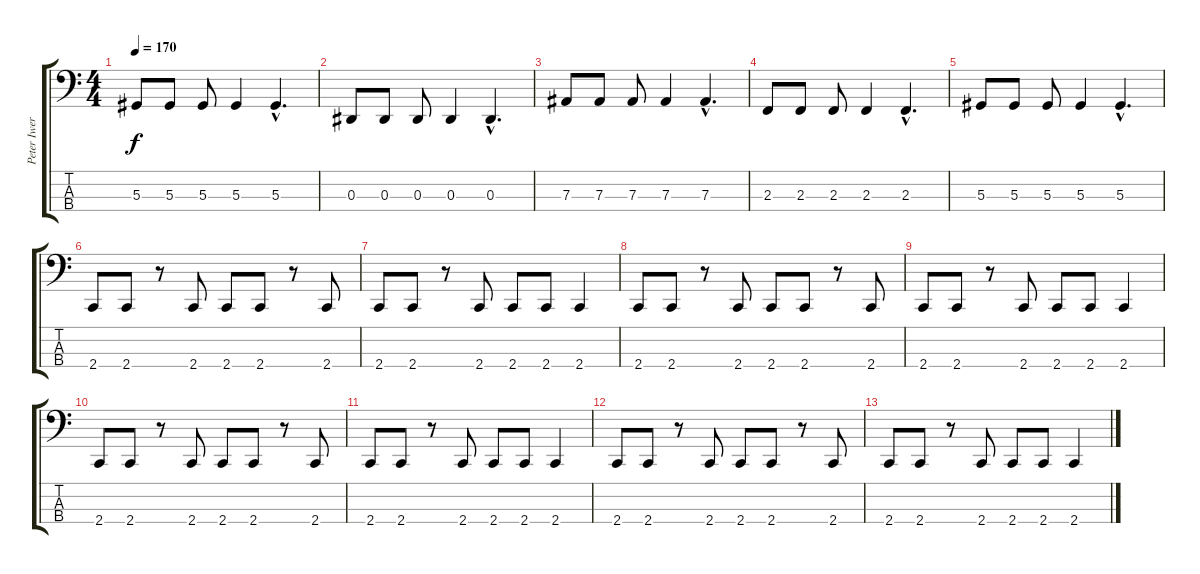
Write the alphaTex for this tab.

\track ("Peter Iwers" "Peter Iwer") {instrument electricbassfinger}
\staff {score tabs}
\tuning (Db2 Ab1 Eb1 Bb0) {hide}
\ts (4 4)
\tempo 170
\clef f4
\ks c
5.3.8{dy f} 5.3.8 5.3.8 5.3.4 5.3{hac}.4{d} |
0.3.8 0.3.8 0.3.8 0.3.4 0.3{hac}.4{d} |
7.3.8 7.3.8 7.3.8 7.3.4 7.3{hac}.4{d} |
2.3.8 2.3.8 2.3.8 2.3.4 2.3{hac}.4{d} |
5.3.8 5.3.8 5.3.8 5.3.4 5.3{hac}.4{d} |
2.4.8 2.4.8 r.8 2.4.8 2.4.8 2.4.8 r.8 2.4.8 |
2.4.8 2.4.8 r.8 2.4.8 2.4.8 2.4.8 2.4.4 |
2.4.8 2.4.8 r.8 2.4.8 2.4.8 2.4.8 r.8 2.4.8 |
2.4.8 2.4.8 r.8 2.4.8 2.4.8 2.4.8 2.4.4 |
2.4.8 2.4.8 r.8 2.4.8 2.4.8 2.4.8 r.8 2.4.8 |
2.4.8 2.4.8 r.8 2.4.8 2.4.8 2.4.8 2.4.4 |
2.4.8 2.4.8 r.8 2.4.8 2.4.8 2.4.8 r.8 2.4.8 |
2.4.8 2.4.8 r.8 2.4.8 2.4.8 2.4.8 2.4.4
